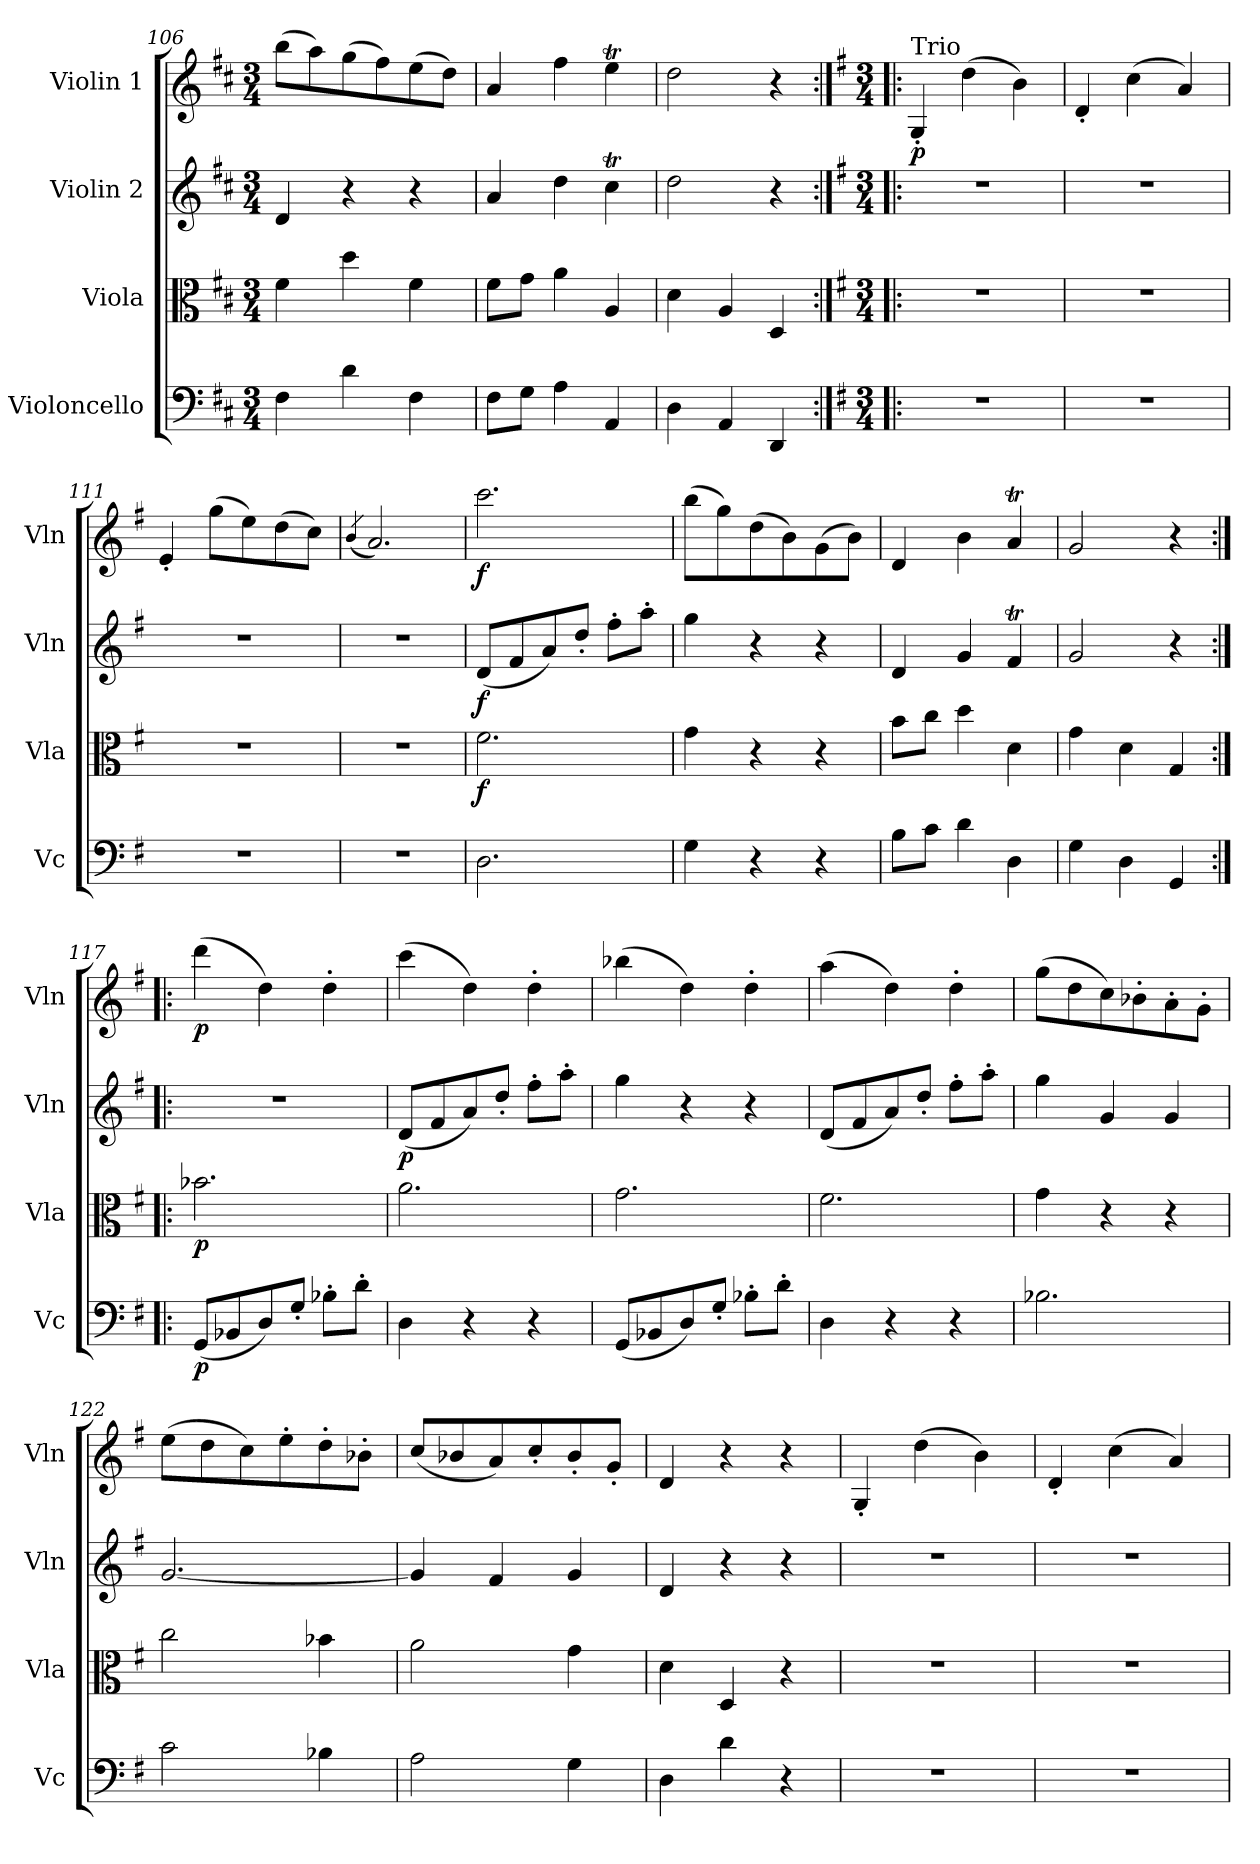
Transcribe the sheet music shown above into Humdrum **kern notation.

**kern	**dynam	**kern	**dynam	**kern	**dynam	**kern	**dynam
*part4	*part4	*part3	*part3	*part2	*part2	*part1	*part1
*staff4	*staff4	*staff3	*staff3	*staff2	*staff2	*staff1	*staff1
*I"Violoncello	*	*I"Viola	*	*I"Violin 2	*	*I"Violin 1	*
*I'Vc	*	*I'Vla	*	*I'Vln	*	*I'Vln	*
*clefF4	*	*clefC3	*	*clefG2	*	*clefG2	*
*k[f#c#]	*	*k[f#c#]	*	*k[f#c#]	*	*k[f#c#]	*
*M3/4	*	*M3/4	*	*M3/4	*	*M3/4	*
=106	=106	=106	=106	=106	=106	=106	=106
4F#\	.	4f#\	.	4d/	.	(>8bb\L	.
.	.	.	.	.	.	8aa\)	.
4d\	.	4dd\	.	4r	.	(>8gg\	.
.	.	.	.	.	.	8ff#\)	.
4F#\	.	4f#\	.	4r	.	(>8ee\	.
.	.	.	.	.	.	8dd\J)	.
=107	=107	=107	=107	=107	=107	=107	=107
8F#\L	.	8f#\L	.	4a/	.	4a/	.
8G\J	.	8g\J	.	.	.	.	.
4A\	.	4a\	.	4dd\	.	4ff#\	.
4AA/	.	4A/	.	4cc#t\	.	4eeT\	.
=108	=108	=108	=108	=108	=108	=108	=108
4D\	.	4d\	.	2dd\	.	2dd\	.
4AA/	.	4A/	.	.	.	.	.
4DD/	.	4D/	.	4r	.	4r	.
!!LO:PB:g=z
=109:|!|:	=109:|!|:	=109:|!|:	=109:|!|:	=109:|!|:	=109:|!|:	=109:|!|:	=109:|!|:
*k[f#]	*	*k[f#]	*	*k[f#]	*	*k[f#]	*
*M3/4	*	*M3/4	*	*M3/4	*	*M3/4	*
!	!	!	!	!	!	!LO:TX:a:t=Trio	!
!	!	!	!	!	!	!	!LO:DY:b
2.r	.	2.r	.	2.r	.	4G'/	p
.	.	.	.	.	.	(>4dd\	.
.	.	.	.	.	.	4b\)	.
=110	=110	=110	=110	=110	=110	=110	=110
2.r	.	2.r	.	2.r	.	4d'/	.
.	.	.	.	.	.	(>4cc\	.
.	.	.	.	.	.	4a/)	.
=111	=111	=111	=111	=111	=111	=111	=111
2.r	.	2.r	.	2.r	.	4e'/	.
.	.	.	.	.	.	(>8gg\L	.
.	.	.	.	.	.	8ee\)	.
.	.	.	.	.	.	(>8dd\	.
.	.	.	.	.	.	8cc\J)	.
=112	=112	=112	=112	=112	=112	=112	=112
.	.	.	.	.	.	(<4qb/	.
2.r	.	2.r	.	2.r	.	2.a/)	.
=113	=113	=113	=113	=113	=113	=113	=113
!	!	!	!LO:DY:b	!	!LO:DY:b	!	!LO:DY:b
2.D\	.	2.f#\	f	(<8d/L	f	2.ccc\	f
.	.	.	.	8f#/	.	.	.
.	.	.	.	8a/)	.	.	.
.	.	.	.	8dd'/J	.	.	.
.	.	.	.	8ff#'\L	.	.	.
.	.	.	.	8aa'\J	.	.	.
=114	=114	=114	=114	=114	=114	=114	=114
4G\	.	4g\	.	4gg\	.	(>8bb\L	.
.	.	.	.	.	.	8gg\)	.
4r	.	4r	.	4r	.	(>8dd\	.
.	.	.	.	.	.	8b\)	.
4r	.	4r	.	4r	.	(>8g\	.
.	.	.	.	.	.	8b\J)	.
=115	=115	=115	=115	=115	=115	=115	=115
8B\L	.	8b\L	.	4d/	.	4d/	.
8c\J	.	8cc\J	.	.	.	.	.
4d\	.	4dd\	.	4g/	.	4b\	.
4D\	.	4d\	.	4f#t/	.	4aT/	.
=116	=116	=116	=116	=116	=116	=116	=116
4G\	.	4g\	.	2g/	.	2g/	.
4D\	.	4d\	.	.	.	.	.
4GG/	.	4G/	.	4r	.	4r	.
!!LO:LB:g=z
=117:|!|:	=117:|!|:	=117:|!|:	=117:|!|:	=117:|!|:	=117:|!|:	=117:|!|:	=117:|!|:
!	!LO:DY:b	!	!LO:DY:b	!	!	!	!LO:DY:b
(<8GG/L	p	2.b-X\	p	2.r	.	(>4ddd\	p
8BB-X/	.	.	.	.	.	.	.
8D/)	.	.	.	.	.	4dd\)	.
8G'/J	.	.	.	.	.	.	.
8B-X'\L	.	.	.	.	.	4dd'\	.
8d'\J	.	.	.	.	.	.	.
=118	=118	=118	=118	=118	=118	=118	=118
!	!	!	!	!	!LO:DY:b	!	!
4D\	.	2.a\	.	(<8d/L	p	(>4ccc\	.
.	.	.	.	8f#/	.	.	.
4r	.	.	.	8a/)	.	4dd\)	.
.	.	.	.	8dd'/J	.	.	.
4r	.	.	.	8ff#'\L	.	4dd'\	.
.	.	.	.	8aa'\J	.	.	.
=119	=119	=119	=119	=119	=119	=119	=119
(<8GG/L	.	2.g\	.	4gg\	.	(>4bb-X\	.
8BB-X/	.	.	.	.	.	.	.
8D/)	.	.	.	4r	.	4dd\)	.
8G'/J	.	.	.	.	.	.	.
8B-X'\L	.	.	.	4r	.	4dd'\	.
8d'\J	.	.	.	.	.	.	.
=120	=120	=120	=120	=120	=120	=120	=120
4D\	.	2.f#\	.	(<8d/L	.	(>4aa\	.
.	.	.	.	8f#/	.	.	.
4r	.	.	.	8a/)	.	4dd\)	.
.	.	.	.	8dd'/J	.	.	.
4r	.	.	.	8ff#'\L	.	4dd'\	.
.	.	.	.	8aa'\J	.	.	.
=121	=121	=121	=121	=121	=121	=121	=121
2.B-X\	.	4g\	.	4gg\	.	(>8gg\L	.
.	.	.	.	.	.	8dd\	.
.	.	4r	.	4g/	.	8cc\)	.
.	.	.	.	.	.	8b-X'\	.
.	.	4r	.	4g/	.	8a'\	.
.	.	.	.	.	.	8g'\J	.
=122	=122	=122	=122	=122	=122	=122	=122
2c\	.	2cc\	.	[2.g/	.	(>8ee\L	.
.	.	.	.	.	.	8dd\	.
.	.	.	.	.	.	8cc\)	.
.	.	.	.	.	.	8ee'\	.
4B-X\	.	4b-X\	.	.	.	8dd'\	.
.	.	.	.	.	.	8b-X'\J	.
=123	=123	=123	=123	=123	=123	=123	=123
2A\	.	2a\	.	4g/]	.	(<8cc/L	.
.	.	.	.	.	.	8b-X/	.
.	.	.	.	4f#/	.	8a/)	.
.	.	.	.	.	.	8cc'/	.
4G\	.	4g\	.	4g/	.	8b-'/	.
.	.	.	.	.	.	8g'/J	.
!!LO:LB:g=z
=124	=124	=124	=124	=124	=124	=124	=124
4D\	.	4d\	.	4d/	.	4d/	.
4d\	.	4D/	.	4r	.	4r	.
4r	.	4r	.	4r	.	4r	.
=125	=125	=125	=125	=125	=125	=125	=125
2.r	.	2.r	.	2.r	.	4G'/	.
.	.	.	.	.	.	(>4dd\	.
.	.	.	.	.	.	4b\)	.
=126	=126	=126	=126	=126	=126	=126	=126
2.r	.	2.r	.	2.r	.	4d'/	.
.	.	.	.	.	.	(>4cc\	.
.	.	.	.	.	.	4a/)	.
=	=	=	=	=	=	=	=
*-	*-	*-	*-	*-	*-	*-	*-
